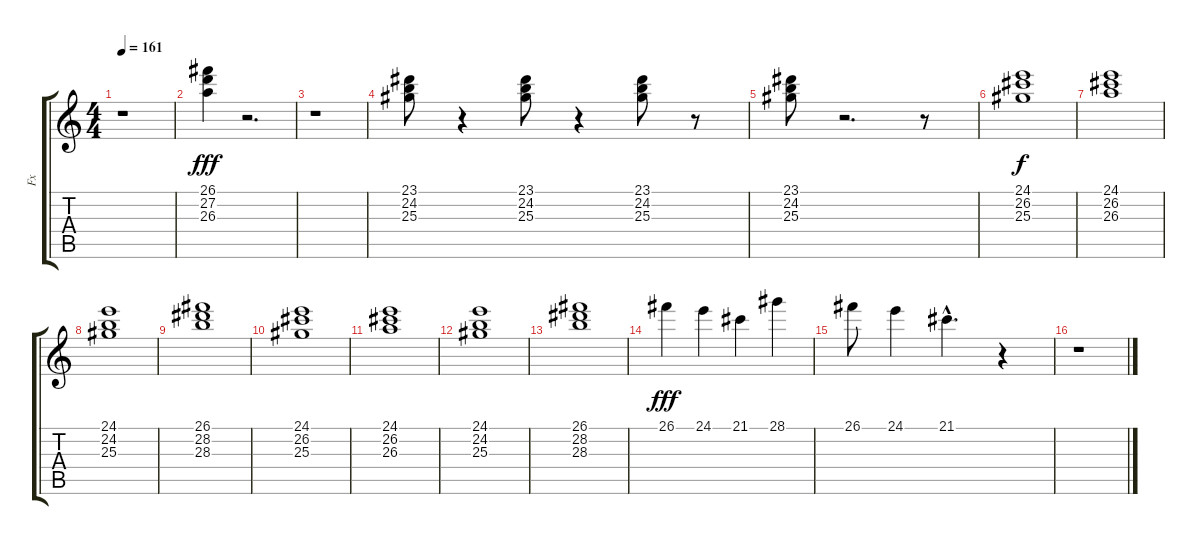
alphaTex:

\track ("Fx" "Fx") {instrument fx5brightness}
\staff {score tabs}
\tuning (E4 B3 G3 D3 A2 E2) {hide}
\ts (4 4)
\tempo 161
\clef g2
\ks c
r.1{dy fff} |
(26.1 27.2 26.3).4 r.2{d} |
r.1 |
(23.1 24.2 25.3).8 r.4 (23.1 24.2 25.3).8 r.4 (23.1 24.2 25.3).8 r.8 |
(23.1 24.2 25.3).8 r.2{d} r.8 |
(24.1 26.2 25.3).1{dy f} |
(24.1 26.2 26.3).1 |
(24.1 24.2 25.3).1 |
(26.1 28.2 28.3).1 |
(24.1 26.2 25.3).1 |
(24.1 26.2 26.3).1 |
(24.1 24.2 25.3).1 |
(26.1 28.2 28.3).1 |
26.1.4{dy fff} 24.1.4 21.1.4 28.1.4 |
26.1.8 24.1.4 21.1{hac}.4{d} r.4 |
r.1
